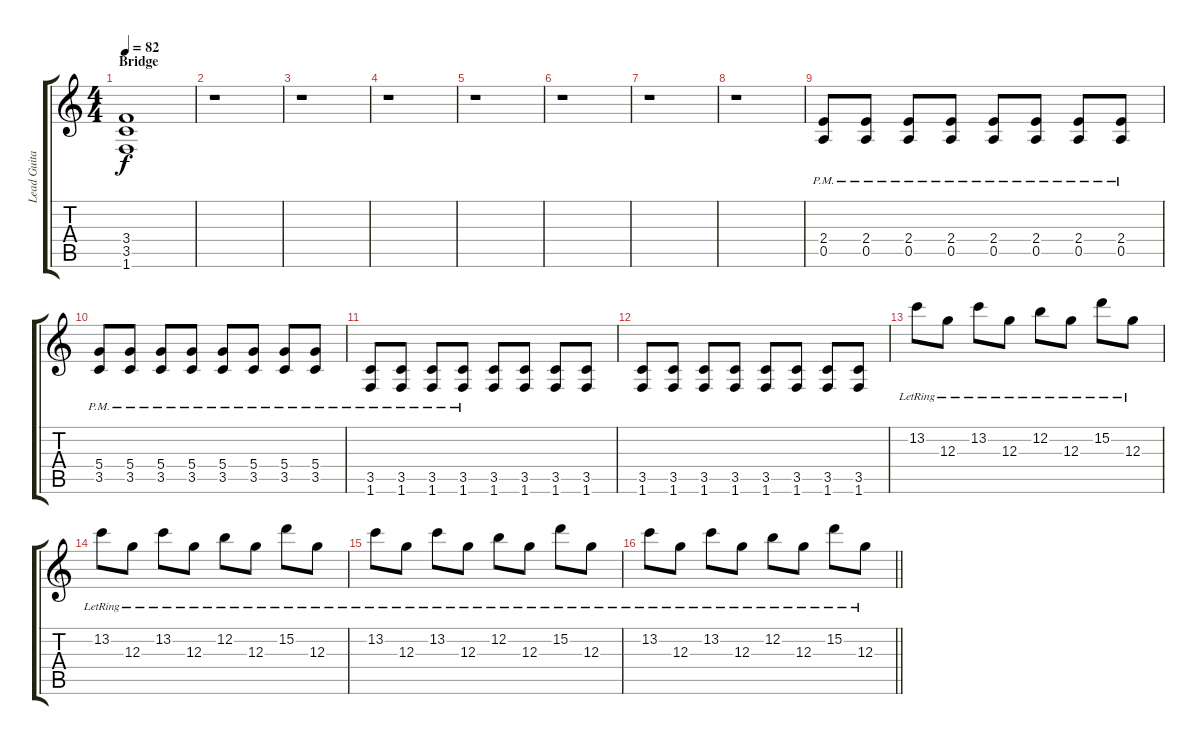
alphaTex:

\track ("Lead Guitar" "Lead Guita") {instrument electricguitarclean}
\staff {score tabs}
\tuning (E4 B3 G3 D3 A2 E2) {hide}
\ts (4 4)
\section ("" "Bridge")
\tempo 82
\clef g2
\ks c
(3.4{t} 3.5{t} 1.6{t}).1{dy f} |
r.1 |
r.1 |
r.1 |
r.1 |
r.1 |
r.1 |
r.1 |
(2.4{pm} 0.5{pm}).8 (2.4{pm} 0.5{pm}).8 (2.4{pm} 0.5{pm}).8 (2.4{pm} 0.5{pm}).8 (2.4{pm} 0.5{pm}).8 (2.4{pm} 0.5{pm}).8 (2.4{pm} 0.5{pm}).8 (2.4{pm} 0.5{pm}).8 |
(5.4{pm} 3.5{pm}).8 (5.4{pm} 3.5{pm}).8 (5.4{pm} 3.5{pm}).8 (5.4{pm} 3.5{pm}).8 (5.4{pm} 3.5{pm}).8 (5.4{pm} 3.5{pm}).8 (5.4{pm} 3.5{pm}).8 (5.4{pm} 3.5{pm}).8 |
(3.5{pm} 1.6{pm}).8 (3.5{pm} 1.6{pm}).8 (3.5{pm} 1.6{pm}).8 (3.5{pm} 1.6{pm}).8 (3.5 1.6).8 (3.5 1.6).8 (3.5 1.6).8 (3.5 1.6).8 |
(3.5 1.6).8 (3.5 1.6).8 (3.5 1.6).8 (3.5 1.6).8 (3.5 1.6).8 (3.5 1.6).8 (3.5 1.6).8 (3.5 1.6).8 |
13.2{lr}.8 12.3{lr}.8 13.2{lr}.8 12.3{lr}.8 12.2{lr}.8 12.3{lr}.8 15.2{lr}.8 12.3{lr}.8 |
13.2{lr}.8 12.3{lr}.8 13.2{lr}.8 12.3{lr}.8 12.2{lr}.8 12.3{lr}.8 15.2{lr}.8 12.3{lr}.8 |
13.2{lr}.8 12.3{lr}.8 13.2{lr}.8 12.3{lr}.8 12.2{lr}.8 12.3{lr}.8 15.2{lr}.8 12.3{lr}.8 |
\barLineRight lightlight
13.2{lr}.8 12.3{lr}.8 13.2{lr}.8 12.3{lr}.8 12.2{lr}.8 12.3{lr}.8 15.2{lr}.8 12.3{lr}.8
